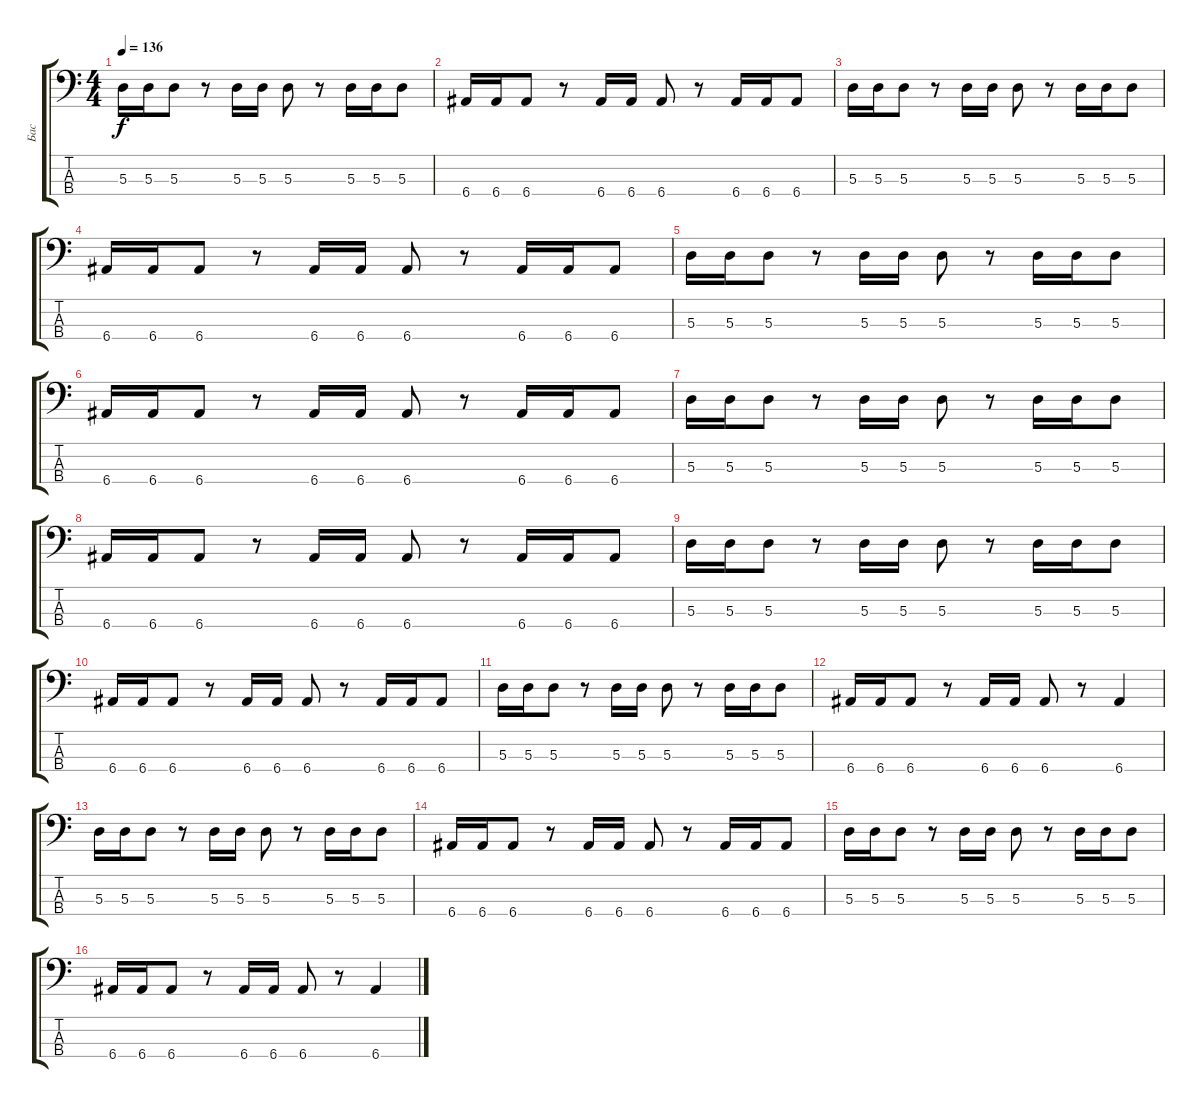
\track ("Бас" "Бас") {instrument electricbassfinger}
\staff {score tabs}
\tuning (G2 D2 A1 E1) {hide}
\ts (4 4)
\tempo 136
\clef f4
\ks c
5.3.16{dy f instrument electricbassfinger} 5.3.16 5.3.8 r.8 5.3.16 5.3.16 5.3.8 r.8 5.3.16 5.3.16 5.3.8 |
6.4.16 6.4.16 6.4.8 r.8 6.4.16 6.4.16 6.4.8 r.8 6.4.16 6.4.16 6.4.8 |
5.3.16 5.3.16 5.3.8 r.8 5.3.16 5.3.16 5.3.8 r.8 5.3.16 5.3.16 5.3.8 |
6.4.16 6.4.16 6.4.8 r.8 6.4.16 6.4.16 6.4.8 r.8 6.4.16 6.4.16 6.4.8 |
5.3.16 5.3.16 5.3.8 r.8 5.3.16 5.3.16 5.3.8 r.8 5.3.16 5.3.16 5.3.8 |
6.4.16 6.4.16 6.4.8 r.8 6.4.16 6.4.16 6.4.8 r.8 6.4.16 6.4.16 6.4.8 |
5.3.16 5.3.16 5.3.8 r.8 5.3.16 5.3.16 5.3.8 r.8 5.3.16 5.3.16 5.3.8 |
6.4.16 6.4.16 6.4.8 r.8 6.4.16 6.4.16 6.4.8 r.8 6.4.16 6.4.16 6.4.8 |
5.3.16 5.3.16 5.3.8 r.8 5.3.16 5.3.16 5.3.8 r.8 5.3.16 5.3.16 5.3.8 |
6.4.16 6.4.16 6.4.8 r.8 6.4.16 6.4.16 6.4.8 r.8 6.4.16 6.4.16 6.4.8 |
5.3.16 5.3.16 5.3.8 r.8 5.3.16 5.3.16 5.3.8 r.8 5.3.16 5.3.16 5.3.8 |
6.4.16 6.4.16 6.4.8 r.8 6.4.16 6.4.16 6.4.8 r.8 6.4.4 |
5.3.16 5.3.16 5.3.8 r.8 5.3.16 5.3.16 5.3.8 r.8 5.3.16 5.3.16 5.3.8 |
6.4.16 6.4.16 6.4.8 r.8 6.4.16 6.4.16 6.4.8 r.8 6.4.16 6.4.16 6.4.8 |
5.3.16 5.3.16 5.3.8 r.8 5.3.16 5.3.16 5.3.8 r.8 5.3.16 5.3.16 5.3.8 |
6.4.16 6.4.16 6.4.8 r.8 6.4.16 6.4.16 6.4.8 r.8 6.4.4
